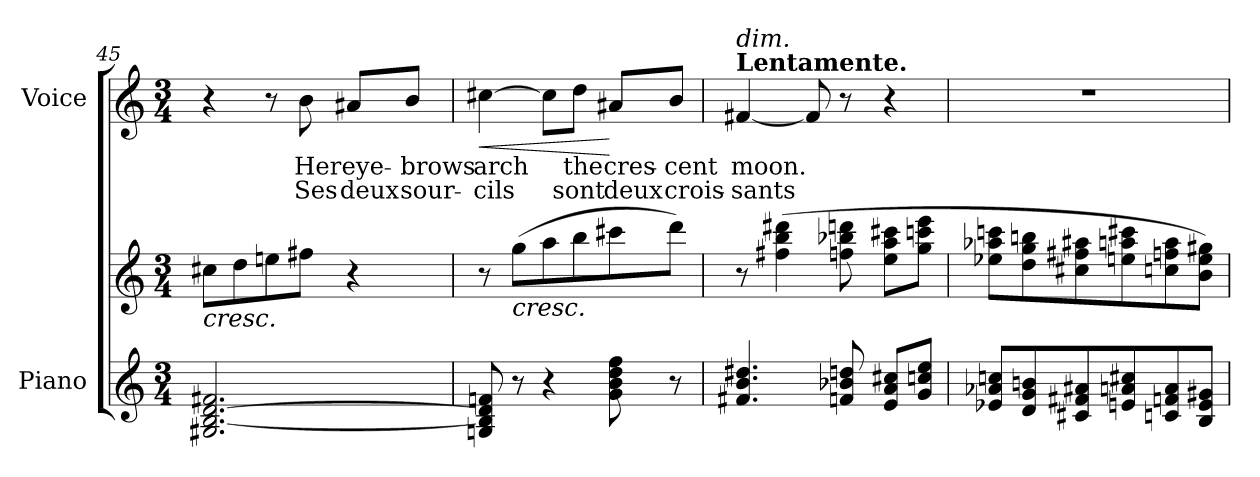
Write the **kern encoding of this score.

**kern	**kern	**dynam	**kern	**text	**text	**dynam
*part2	*part2	*part2	*part1	*part1	*part1	*part1
*staff3	*staff2	*staff2/3	*staff1	*staff1	*staff1	*staff1
*I"Piano	*	*	*I"Voice	*	*	*
*I'Pno	*	*	*	*	*	*
*clefG2	*clefG2	*	*clefG2	*	*	*
*k[]	*k[]	*	*k[]	*	*	*
*M3/4	*M3/4	*	*M3/4	*	*	*
=45	=45	=45	=45	=45	=45	=45
!	!LO:TX:b:i:t=cresc.	!	!	!	!	!
2.G#X/ [2.B/ [2.d/ 2.f#X/	8cc#X\L	.	4r	.	.	.
.	8dd\	.	.	.	.	.
.	8een\	.	8r	.	.	.
!	!	!	!	!	!	!LO:DY:a
!	!	!	!	!	!	!LO:DY:n=1:a
!	!	!	!	!	!	!LO:DY:n=2:a
.	8ff#X\J	.	8b\	Her	Ses	other-dynamics p other-dynamics
.	4r	.	8a#X/L	eye-	deux	.
.	.	.	8b/J	-brows	sour-	.
=46	=46	=46	=46	=46	=46	=46
!	!	!	!	!	!	!LO:HP:b
8Gn/ 8B/] 8d/] 8fn/	8r	.	[4cc#X\	arch	-cils	<
!	!	!LO:HP:b	!	!	!	!
8r	(8gg\L	<	.	.	.	.
4r	8aa\	.	8cc#\L]	.	.	.
.	8bb\	.	8dd\J	the	sont	.
!	!	!LO:DY:b=2	!	!	!	!
!	!	!LO:DY:n=1:b=2	!	!	!	!
8g\ 8b\ 8dd\ 8ff\	8ccc#X\	mf other-dynamics	8a#X/L	cres-	deux	[
8r	8ddd\J)	.	8b/J	-cent	crois-	.
.	.	[	.	.	.	.
=47	=47	=47	=47	=47	=47	=47
!	!	!	!LO:TX:a:B:t=Lentamente.	!	!	!
!	!	!	!LO:TX:a:i:t=dim.	!	!	!
!	!	!LO:DY:b	!	!	!	!
!	!	!LO:DY:n=1:b	!	!	!	!
4.f#X/ 4.b/ 4.dd#X/	8r	other-dynamics p	[4f#X/	moon.	-sants	.
.	(4ff#X\ 4bb\ 4ddd#X\	.	.	.	.	.
.	.	.	8f#/]	.	.	.
8fn/ 8b-X/ 8ddn/	8ffn\ 8bb-X\ 8dddn\	.	8r	.	.	.
8e/ 8a/ 8cc#X/L	8ee\ 8aa\ 8ccc#X\L	.	4r	.	.	.
8g/ 8ccn/ 8ee/J	8gg\ 8cccn\ 8eee\J	.	.	.	.	.
=48	=48	=48	=48	=48	=48	=48
8e-X/ 8a-X/ 8ccn/L	8ee-X\ 8aa-X\ 8cccn\L	.	2.r	.	.	.
8d/ 8g/ 8bn/	8dd\ 8gg\ 8bbn\	.	.	.	.	.
8c#X/ 8f#X/ 8a#X/	8cc#X\ 8ff#X\ 8aa#X\	.	.	.	.	.
8en/ 8an/ 8cc#X/	8een\ 8aan\ 8ccc#X\	.	.	.	.	.
8cn/ 8fn/ 8a/	8ccn\ 8ffn\ 8aa\	.	.	.	.	.
8B/ 8e/ 8g#X/J	8b\ 8ee\ 8gg#X\J)	.	.	.	.	.
=	=	=	=	=	=	=
*-	*-	*-	*-	*-	*-	*-
